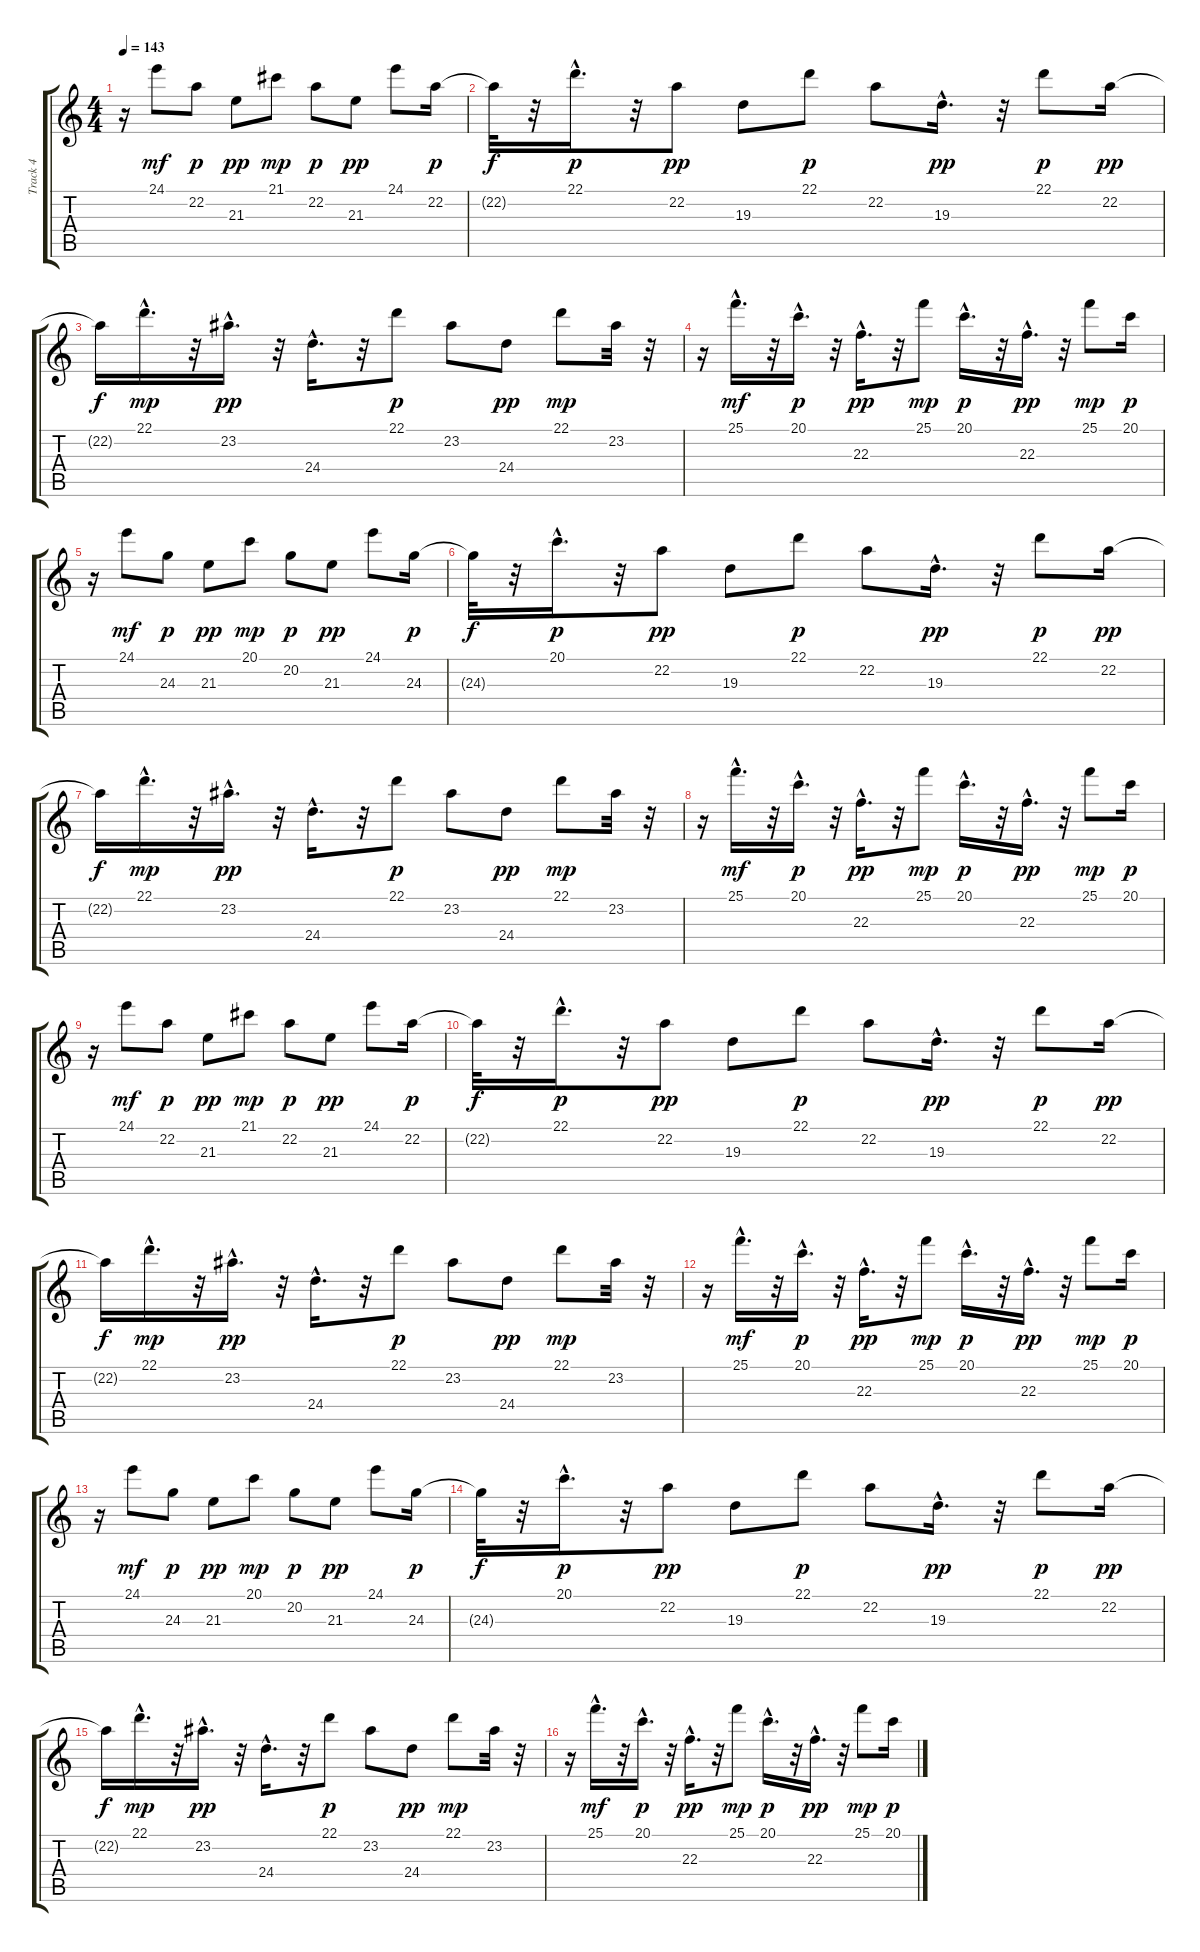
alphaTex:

\track ("Track 4" "Track 4") {instrument pad1newage}
\staff {score tabs}
\tuning (E4 B3 G3 D3 A2 E2) {hide}
\ts (4 4)
\tempo 143
\clef g2
\ks c
r.16{dy p} 24.1.8{dy mf} 22.2.8{dy p} 21.3.8{dy pp} 21.1.8{dy mp} 22.2.8{dy p} 21.3.8{dy pp} 24.1.8 22.2.16{dy p} |
22.2{t}.32{dy f} r.32 22.1{hac}.16{d dy p} r.32 22.2.8{dy pp} 19.3.8 22.1.8{dy p} 22.2.8 19.3{hac}.16{d dy pp} r.32 22.1.8{dy p} 22.2.16{dy pp} |
22.2{t}.16{dy f} 22.1{hac}.16{d dy mp} r.32 23.2{hac}.16{d dy pp} r.32 24.4{hac}.16{d} r.32 22.1.8{dy p} 23.2.8 24.4.8{dy pp} 22.1.8{dy mp} 23.2.32 r.32 |
r.16 25.1{hac}.16{d dy mf} r.32 20.1{hac}.16{d dy p} r.32 22.3{hac}.16{d dy pp} r.32 25.1.8{dy mp} 20.1{hac}.16{d dy p} r.32 22.3{hac}.16{d dy pp} r.32 25.1.8{dy mp} 20.1.16{dy p} |
r.16 24.1.8{dy mf} 24.3.8{dy p} 21.3.8{dy pp} 20.1.8{dy mp} 20.2.8{dy p} 21.3.8{dy pp} 24.1.8 24.3.16{dy p} |
24.3{t}.32{dy f} r.32 20.1{hac}.16{d dy p} r.32 22.2.8{dy pp} 19.3.8 22.1.8{dy p} 22.2.8 19.3{hac}.16{d dy pp} r.32 22.1.8{dy p} 22.2.16{dy pp} |
22.2{t}.16{dy f} 22.1{hac}.16{d dy mp} r.32 23.2{hac}.16{d dy pp} r.32 24.4{hac}.16{d} r.32 22.1.8{dy p} 23.2.8 24.4.8{dy pp} 22.1.8{dy mp} 23.2.32 r.32 |
r.16 25.1{hac}.16{d dy mf} r.32 20.1{hac}.16{d dy p} r.32 22.3{hac}.16{d dy pp} r.32 25.1.8{dy mp} 20.1{hac}.16{d dy p} r.32 22.3{hac}.16{d dy pp} r.32 25.1.8{dy mp} 20.1.16{dy p} |
r.16 24.1.8{dy mf} 22.2.8{dy p} 21.3.8{dy pp} 21.1.8{dy mp} 22.2.8{dy p} 21.3.8{dy pp} 24.1.8 22.2.16{dy p} |
22.2{t}.32{dy f} r.32 22.1{hac}.16{d dy p} r.32 22.2.8{dy pp} 19.3.8 22.1.8{dy p} 22.2.8 19.3{hac}.16{d dy pp} r.32 22.1.8{dy p} 22.2.16{dy pp} |
22.2{t}.16{dy f} 22.1{hac}.16{d dy mp} r.32 23.2{hac}.16{d dy pp} r.32 24.4{hac}.16{d} r.32 22.1.8{dy p} 23.2.8 24.4.8{dy pp} 22.1.8{dy mp} 23.2.32 r.32 |
r.16 25.1{hac}.16{d dy mf} r.32 20.1{hac}.16{d dy p} r.32 22.3{hac}.16{d dy pp} r.32 25.1.8{dy mp} 20.1{hac}.16{d dy p} r.32 22.3{hac}.16{d dy pp} r.32 25.1.8{dy mp} 20.1.16{dy p} |
r.16 24.1.8{dy mf} 24.3.8{dy p} 21.3.8{dy pp} 20.1.8{dy mp} 20.2.8{dy p} 21.3.8{dy pp} 24.1.8 24.3.16{dy p} |
24.3{t}.32{dy f} r.32 20.1{hac}.16{d dy p} r.32 22.2.8{dy pp} 19.3.8 22.1.8{dy p} 22.2.8 19.3{hac}.16{d dy pp} r.32 22.1.8{dy p} 22.2.16{dy pp} |
22.2{t}.16{dy f} 22.1{hac}.16{d dy mp} r.32 23.2{hac}.16{d dy pp} r.32 24.4{hac}.16{d} r.32 22.1.8{dy p} 23.2.8 24.4.8{dy pp} 22.1.8{dy mp} 23.2.32 r.32 |
r.16 25.1{hac}.16{d dy mf} r.32 20.1{hac}.16{d dy p} r.32 22.3{hac}.16{d dy pp} r.32 25.1.8{dy mp} 20.1{hac}.16{d dy p} r.32 22.3{hac}.16{d dy pp} r.32 25.1.8{dy mp} 20.1.16{dy p}
